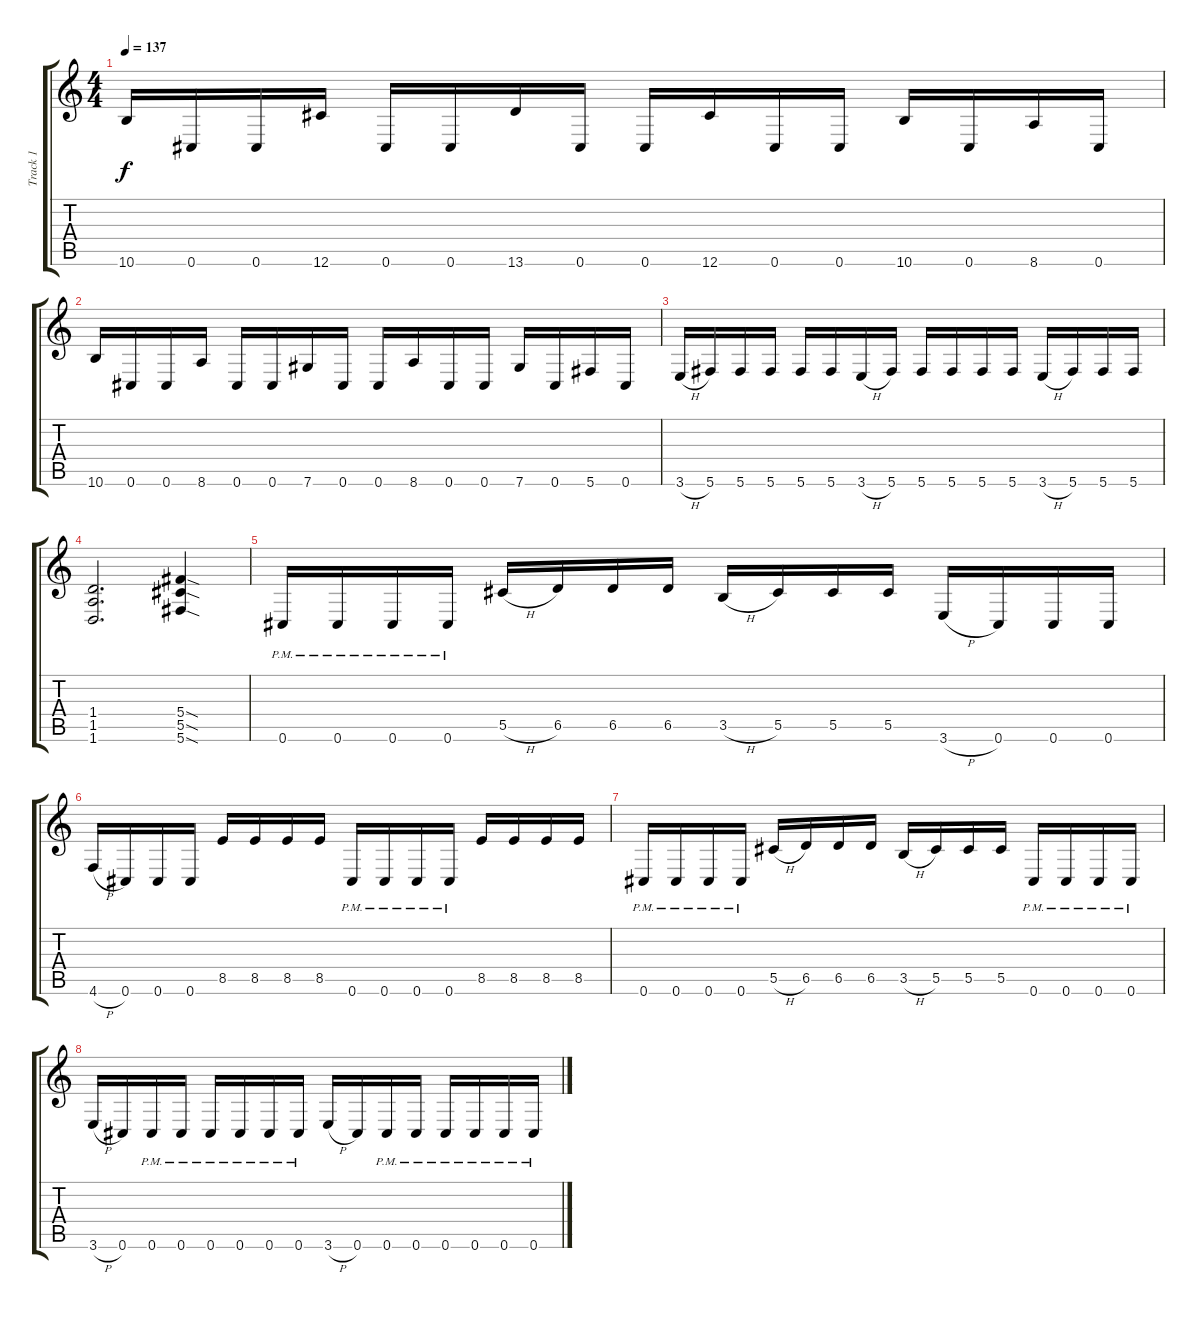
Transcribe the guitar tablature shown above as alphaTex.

\track ("Track 1" "Track 1") {instrument distortionguitar}
\staff {score tabs}
\tuning (Eb4 Bb3 Gb3 Db3 Ab2 Db2) {hide}
\ts (4 4)
\tempo 137
\clef g2
\ks c
10.6.16{dy f} 0.6.16 0.6.16 12.6.16 0.6.16 0.6.16 13.6.16 0.6.16 0.6.16 12.6.16 0.6.16 0.6.16 10.6.16 0.6.16 8.6.16 0.6.16 |
10.6.16 0.6.16 0.6.16 8.6.16 0.6.16 0.6.16 7.6.16 0.6.16 0.6.16 8.6.16 0.6.16 0.6.16 7.6.16 0.6.16 5.6.16 0.6.16 |
3.6{h}.16 5.6.16 5.6.16 5.6.16 5.6.16 5.6.16 3.6{h}.16 5.6.16 5.6.16 5.6.16 5.6.16 5.6.16 3.6{h}.16 5.6.16 5.6.16 5.6.16 |
(1.4 1.5 1.6).2{d} (5.4{sod} 5.5{sod} 5.6{sod}).4 |
0.6{pm}.16 0.6{pm}.16 0.6{pm}.16 0.6{pm}.16 5.5{h}.16 6.5.16 6.5.16 6.5.16 3.5{h}.16 5.5.16 5.5.16 5.5.16 3.6{h}.16 0.6.16 0.6.16 0.6.16 |
4.6{h}.16 0.6.16 0.6.16 0.6.16 8.5.16 8.5.16 8.5.16 8.5.16 0.6{pm}.16 0.6{pm}.16 0.6{pm}.16 0.6{pm}.16 8.5.16 8.5.16 8.5.16 8.5.16 |
0.6{pm}.16 0.6{pm}.16 0.6{pm}.16 0.6{pm}.16 5.5{h}.16 6.5.16 6.5.16 6.5.16 3.5{h}.16 5.5.16 5.5.16 5.5.16 0.6{pm}.16 0.6{pm}.16 0.6{pm}.16 0.6{pm}.16 |
3.6{h}.16 0.6.16 0.6{pm}.16 0.6{pm}.16 0.6{pm}.16 0.6{pm}.16 0.6{pm}.16 0.6{pm}.16 3.6{h}.16 0.6.16 0.6{pm}.16 0.6{pm}.16 0.6{pm}.16 0.6{pm}.16 0.6{pm}.16 0.6{pm}.16
